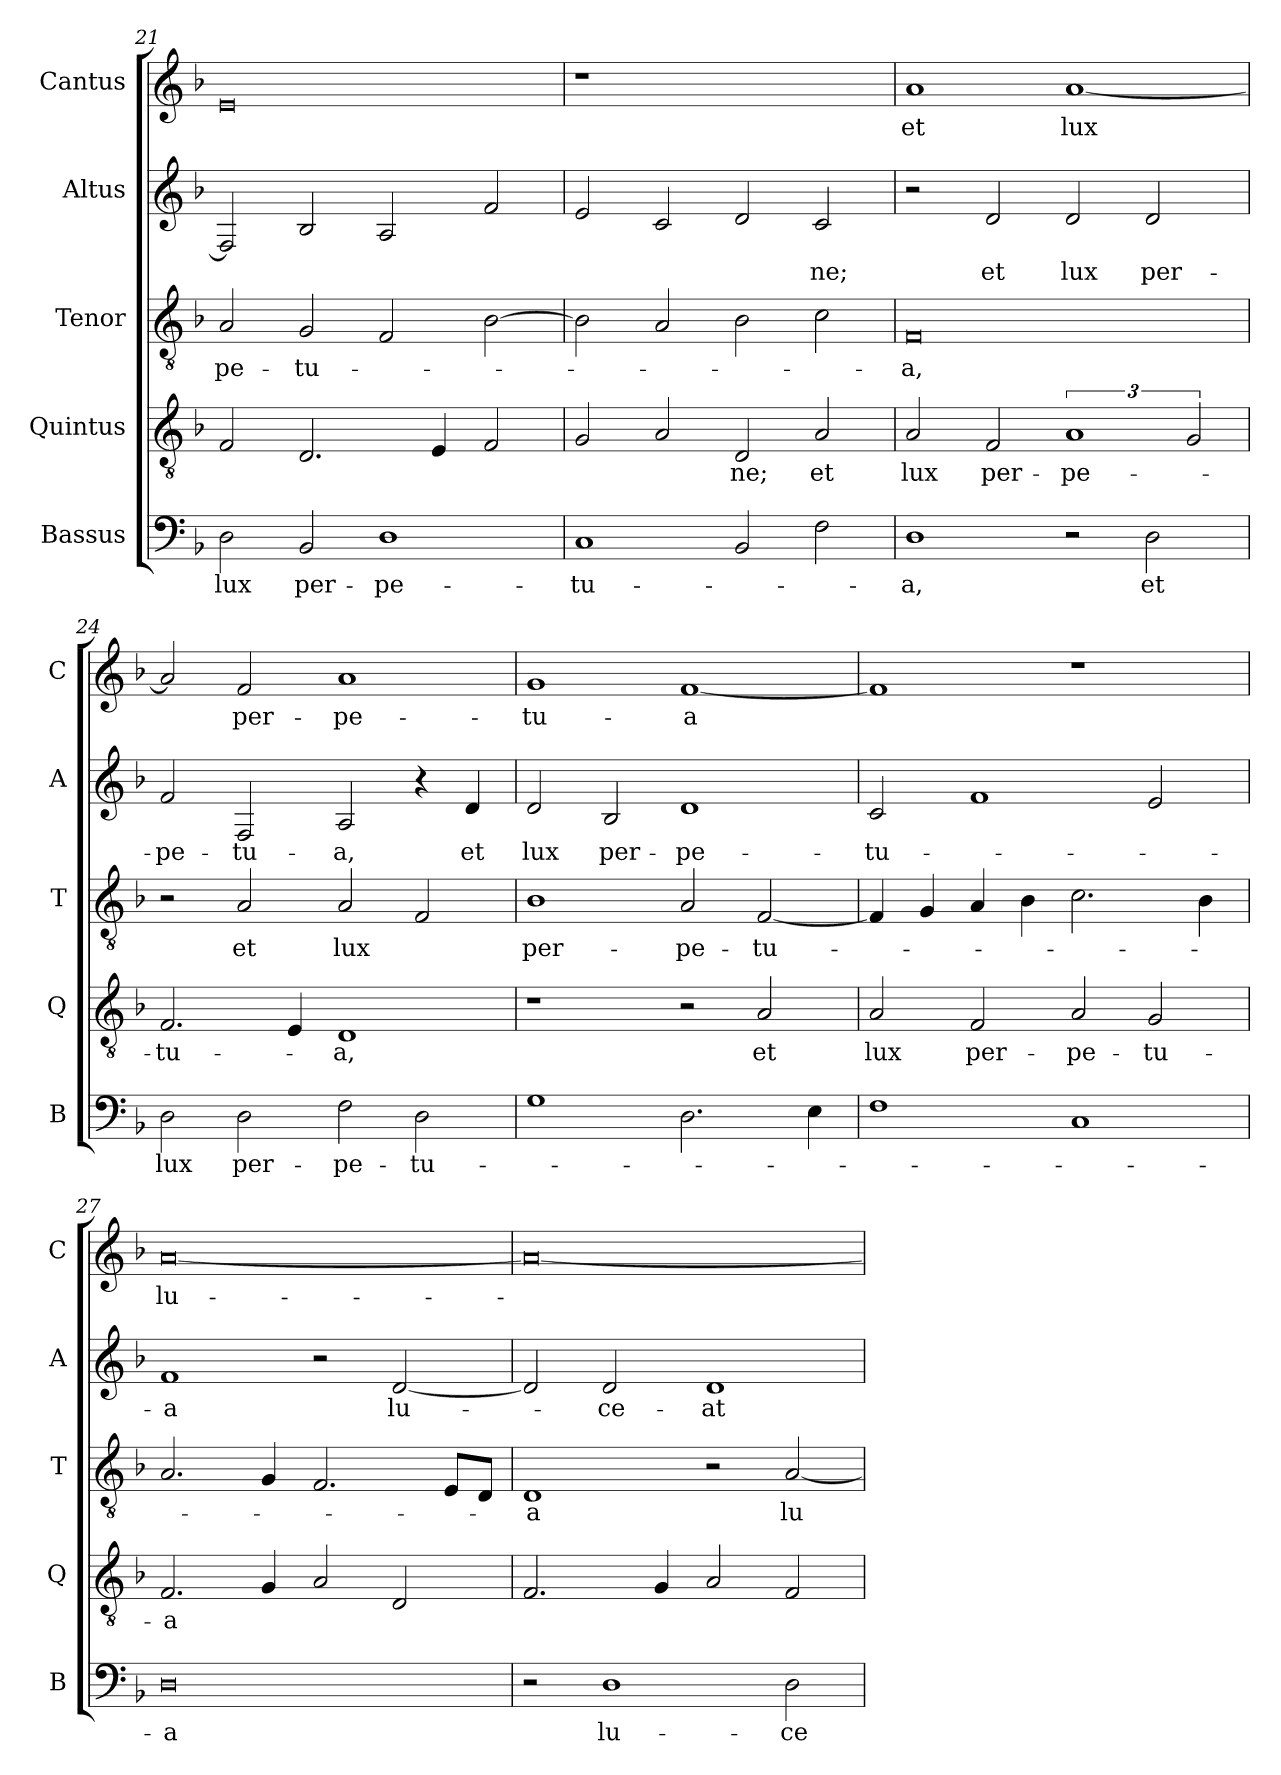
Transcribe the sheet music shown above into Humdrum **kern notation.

**kern	**text	**kern	**text	**kern	**text	**kern	**text	**kern	**text
*part5	*part5	*part4	*part4	*part3	*part3	*part2	*part2	*part1	*part1
*staff5	*staff5	*staff4	*staff4	*staff3	*staff3	*staff2	*staff2	*staff1	*staff1
*I"Bassus	*	*I"Quintus	*	*I"Tenor	*	*I"Altus	*	*I"Cantus	*
*I'B	*	*I'Q	*	*I'T	*	*I'A	*	*I'C	*
*clefF4	*	*clefGv2	*	*clefGv2	*	*clefG2	*	*clefG2	*
*k[b-]	*	*k[b-]	*	*k[b-]	*	*k[b-]	*	*k[b-]	*
*F:	*	*F:	*	*F:	*	*F:	*	*F:	*
=21	=21	=21	=21	=21	=21	=21	=21	=21	=21
!	!LO:LY:b	!	!	!	!LO:LY:b	!	!	!	!
2D\	lux	2F/	.	2A/	-pe-	2F/]	.	0e	.
!	!LO:LY:b	!	!	!	!LO:LY:b	!	!	!	!
2BB-/	per-	2.D/	.	2G/	-tu-	2B-/	.	.	.
!	!LO:LY:b	!	!	!	!	!	!	!	!
1D	-pe-	.	.	2F/	.	2A/	.	.	.
.	.	4E/	.	.	.	.	.	.	.
.	.	2F/	.	[2B-\	.	2f/	.	.	.
=22	=22	=22	=22	=22	=22	=22	=22	=22	=22
!	!LO:LY:b	!	!	!	!	!	!	!	!
1C	-tu-	2G/	.	2B-\]	.	2e/	.	1r	.
.	.	2A/	.	2A/	.	2c/	.	.	.
!	!	!	!LO:LY:b	!	!	!	!	!	!
2BB-/	.	2D/	-ne;	2B-\	.	2d/	.	1ryy	.
!	!	!	!LO:LY:b	!	!	!	!LO:LY:b	!	!
2F\	.	2A/	et	2c\	.	2c/	-ne;	.	.
!!LO:LB:g=z
=23	=23	=23	=23	=23	=23	=23	=23	=23	=23
!	!LO:LY:b	!	!LO:LY:b	!	!LO:LY:b	!	!	!	!LO:LY:b
1D	-a,	2A/	lux	0F	-a,	2r	.	1a	et
!	!	!	!LO:LY:b	!	!	!	!LO:LY:b	!	!
.	.	2F/	per-	.	.	2d/	et	.	.
!	!	!	!LO:LY:b	!	!	!	!LO:LY:b	!	!LO:LY:b
2r	.	3%2A	-pe-	.	.	2d/	lux	[1a	lux
!	!LO:LY:b	!	!	!	!	!	!LO:LY:b	!	!
2D\	et	.	.	.	.	2d/	per-	.	.
.	.	3G/	.	.	.	.	.	.	.
=24	=24	=24	=24	=24	=24	=24	=24	=24	=24
!	!LO:LY:b	!	!LO:LY:b	!	!	!	!LO:LY:b	!	!
2D\	lux	2.F/	-tu-	2r	.	2f/	-pe-	2a/]	.
!	!LO:LY:b	!	!	!	!LO:LY:b	!	!LO:LY:b	!	!LO:LY:b
2D\	per-	.	.	2A/	et	2F/	-tu-	2f/	per-
.	.	4E/	.	.	.	.	.	.	.
!	!LO:LY:b	!	!LO:LY:b	!	!LO:LY:b	!	!LO:LY:b	!	!LO:LY:b
2F\	-pe-	1D	-a,	2A/	lux	2A/	-a,	1a	-pe-
!	!LO:LY:b	!	!	!	!	!	!	!	!
2D\	-tu-	.	.	2F/	.	4r	.	.	.
!	!	!	!	!	!	!	!LO:LY:b	!	!
.	.	.	.	.	.	4d/	et	.	.
=25	=25	=25	=25	=25	=25	=25	=25	=25	=25
!	!	!	!	!	!LO:LY:b	!	!LO:LY:b	!	!LO:LY:b
1G	.	1r	.	1B-	per-	2d/	lux	1g	-tu-
!	!	!	!	!	!	!	!LO:LY:b	!	!
.	.	.	.	.	.	2B-/	per-	.	.
!	!	!	!	!	!LO:LY:b	!	!LO:LY:b	!	!LO:LY:b
2.D\	.	2r	.	2A/	-pe-	1d	-pe-	[1f	-a
!	!	!	!LO:LY:b	!	!LO:LY:b	!	!	!	!
.	.	2A/	et	[2F/	-tu-	.	.	.	.
4E\	.	.	.	.	.	.	.	.	.
=26	=26	=26	=26	=26	=26	=26	=26	=26	=26
!	!	!	!LO:LY:b	!	!	!	!LO:LY:b	!	!
1F	.	2A/	lux	4F/]	.	2c/	-tu-	1f]	.
.	.	.	.	4G/	.	.	.	.	.
!	!	!	!LO:LY:b	!	!	!	!	!	!
.	.	2F/	per-	4A/	.	1f	.	.	.
.	.	.	.	4B-\	.	.	.	.	.
!	!	!	!LO:LY:b	!	!	!	!	!	!
1C	.	2A/	-pe-	2.c\	.	.	.	1r	.
!	!	!	!LO:LY:b	!	!	!	!	!	!
.	.	2G/	-tu-	.	.	2e/	.	.	.
.	.	.	.	4B-\	.	.	.	.	.
=27	=27	=27	=27	=27	=27	=27	=27	=27	=27
!	!LO:LY:b	!	!LO:LY:b	!	!	!	!LO:LY:b	!	!LO:LY:b
0D	-a	2.F/	-a	2.A/	.	1f	-a	[0a	lu-
.	.	4G/	.	4G/	.	.	.	.	.
.	.	2A/	.	2.F/	.	2r	.	.	.
!	!	!	!	!	!	!	!LO:LY:b	!	!
.	.	2D/	.	.	.	[2d/	lu-	.	.
.	.	.	.	8E/L	.	.	.	.	.
.	.	.	.	8D/J	.	.	.	.	.
=28	=28	=28	=28	=28	=28	=28	=28	=28	=28
!	!	!	!	!	!LO:LY:b	!	!	!	!
2r	.	2.F/	.	1D	-a	2d/]	.	0a_	.
!	!LO:LY:b	!	!	!	!	!	!LO:LY:b	!	!
1D	lu-	.	.	.	.	2d/	-ce-	.	.
.	.	4G/	.	.	.	.	.	.	.
!	!	!	!	!	!	!	!LO:LY:b	!	!
.	.	2A/	.	2r	.	1d	-at	.	.
!	!LO:LY:b	!	!	!	!LO:LY:b	!	!	!	!
2D\	-ce-	2F/	.	[2A/	lu-	.	.	.	.
=	=	=	=	=	=	=	=	=	=
*-	*-	*-	*-	*-	*-	*-	*-	*-	*-
